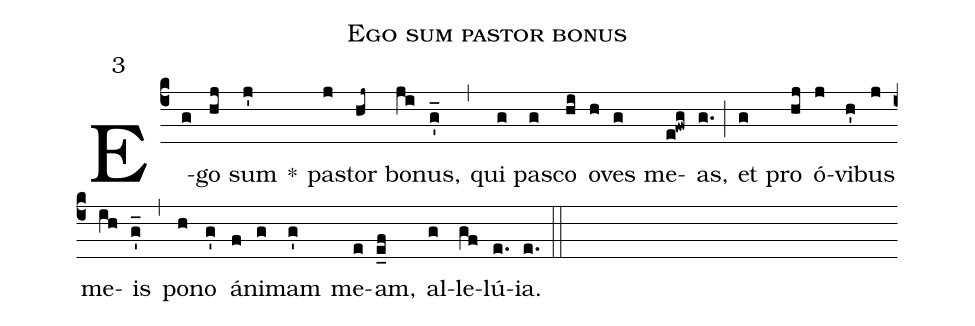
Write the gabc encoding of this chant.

name:Ego sum pastor bonus;
mode:3;
annotation:3;
office-part:Antiphonae;
%%
(c4) E(g)go(hj) sum(j') *() pa(j)stor(hj~) bo(ji)nus,(g'_) (,) qui(g) pa(g)sco(hi) o(h)ves(g) me(e!fwg)as,(g.) (;) et(g) pro(hj) ó(j)vi(h')bus(j) me(ih)is(g'_) (,) po(h)no(g') á(f)ni(g)mam(g') me(e)am,(e_f) al(g)le(gf)lú(e.)ia.(e.) (::)
